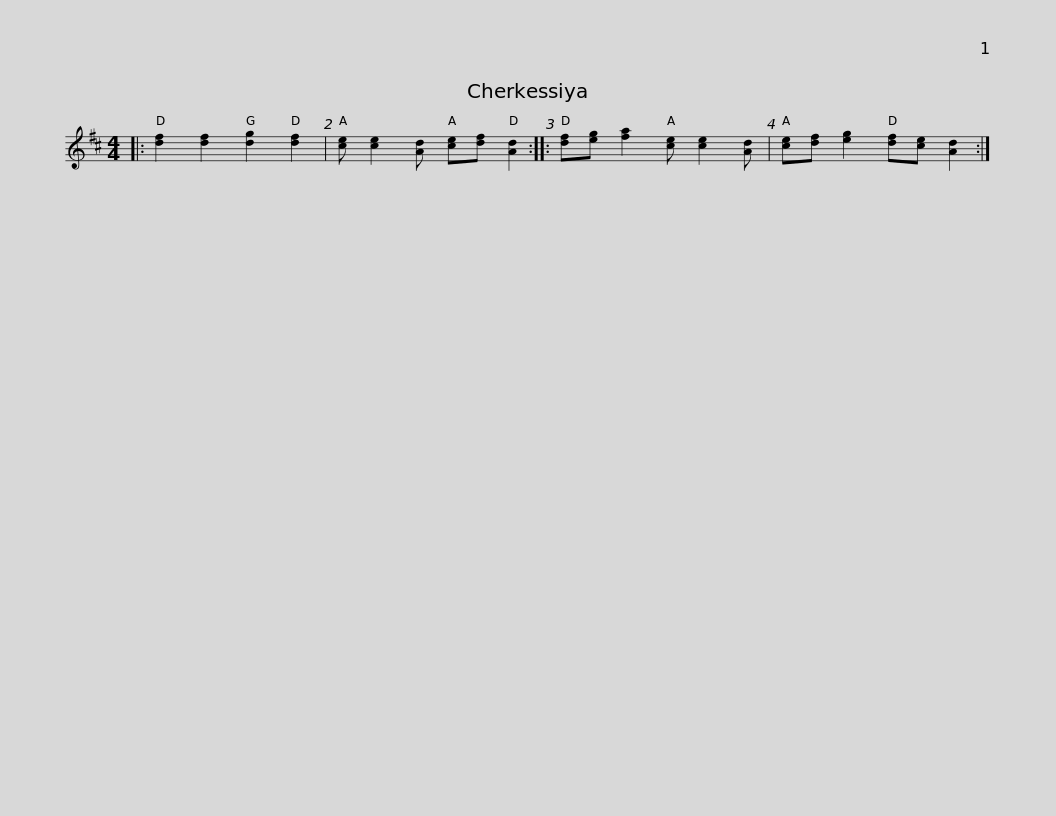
X:1
L:1/8
M:4/4
I:linebreak $
K:D
V:1 treble
V:1
|: [df]2 [df]2 [dg]2 [df]2 | [ce] [ce]2 [Ad] [ce][df] [Ad]2 :: [df][eg] [fa]2 [ce] [ce]2 [Ad] | [ce][df] [eg]2 [df][ce] [Ad]2 :| %4
